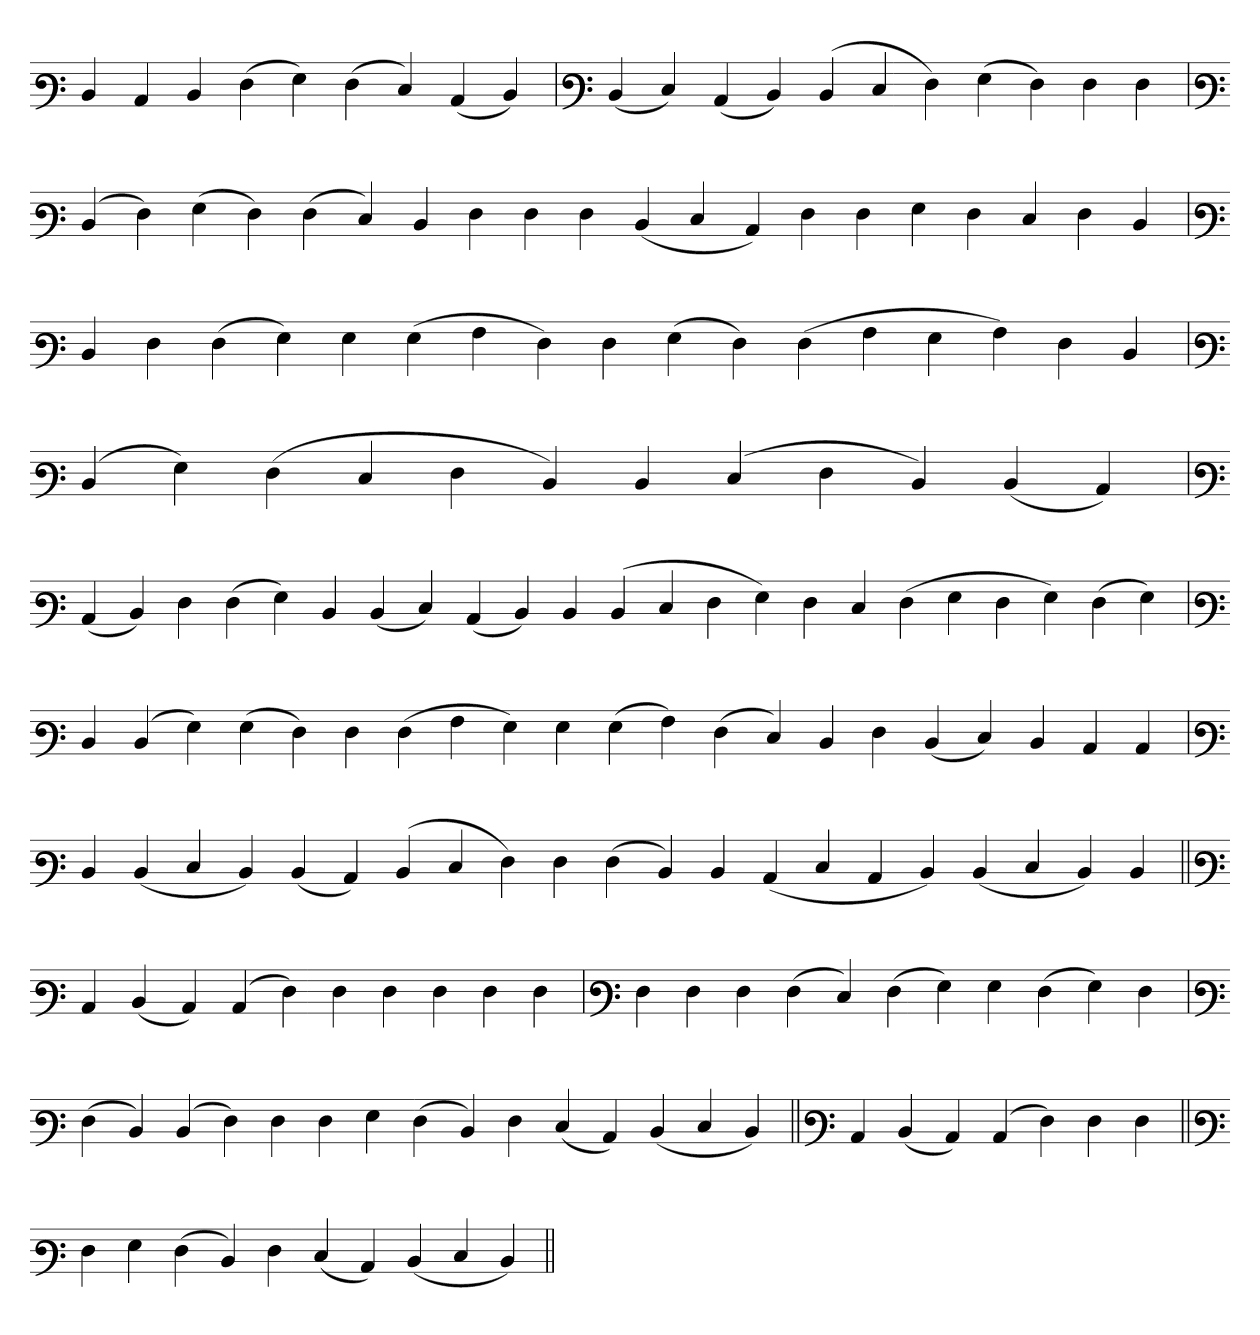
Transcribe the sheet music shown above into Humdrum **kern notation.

**kern
*part1
*staff1
*clefF3
=
4D
4C
4D
(4F
4G)
(4F
4E)
(4C
4D)
=`
*clefF3
(4D
4E)
(4C
4D)
(4D
4E
4F)
(4G
4F)
4F
4F
='
*clefF3
(4D
4F)
(4G
4F)
(4F
4E)
4D
4F
4F
4F
(4D
4E
4C)
4F
4F
4G
4F
4E
4F
4D
=
*clefF3
4D
4F
(4F
4G)
4G
(4G
4A
4F)
4F
(4G
4F)
(4F
4A
4G
4A)
4F
4D
=`
*clefF3
(4D
4G)
(4F
4E
4F
4D)
4D
(4E
4F
4D)
(4D
4C)
='
*clefF3
(4C
4D)
4F
(4F
4G)
4D
(4D
4E)
(4C
4D)
4D
(4D
4E
4F
4G)
4F
4E
(4F
4G
4F
4G)
(4F
4G)
=
*clefF3
4D
(4D
4G)
(4G
4F)
4F
(4F
4A
4G)
4G
(4G
4A)
(4F
4E)
4D
4F
(4D
4E)
4D
4C
4C
='
*clefF3
4D
(4D
4E
4D)
(4D
4C)
(4D
4E
4F)
4F
(4F
4D)
4D
(4C
4E
4C
4D)
(4D
4E
4D)
4D
=||
*clefF3
4C
(4D
4C)
(4C
4F)
4F
4F
4F
4F
4F
=`
*clefF3
4F
4F
4F
(4F
4E)
(4F
4G)
4G
(4F
4G)
4F
=
*clefF3
(4F
4D)
(4D
4F)
4F
4F
4G
(4F
4D)
4F
(4E
4C)
(4D
4E
4D)
=||
*clefF3
4C
(4D
4C)
(4C
4F)
4F
4F
=||
*clefF3
4F
4G
(4F
4D)
4F
(4E
4C)
(4D
4E
4D)
=||
*-
